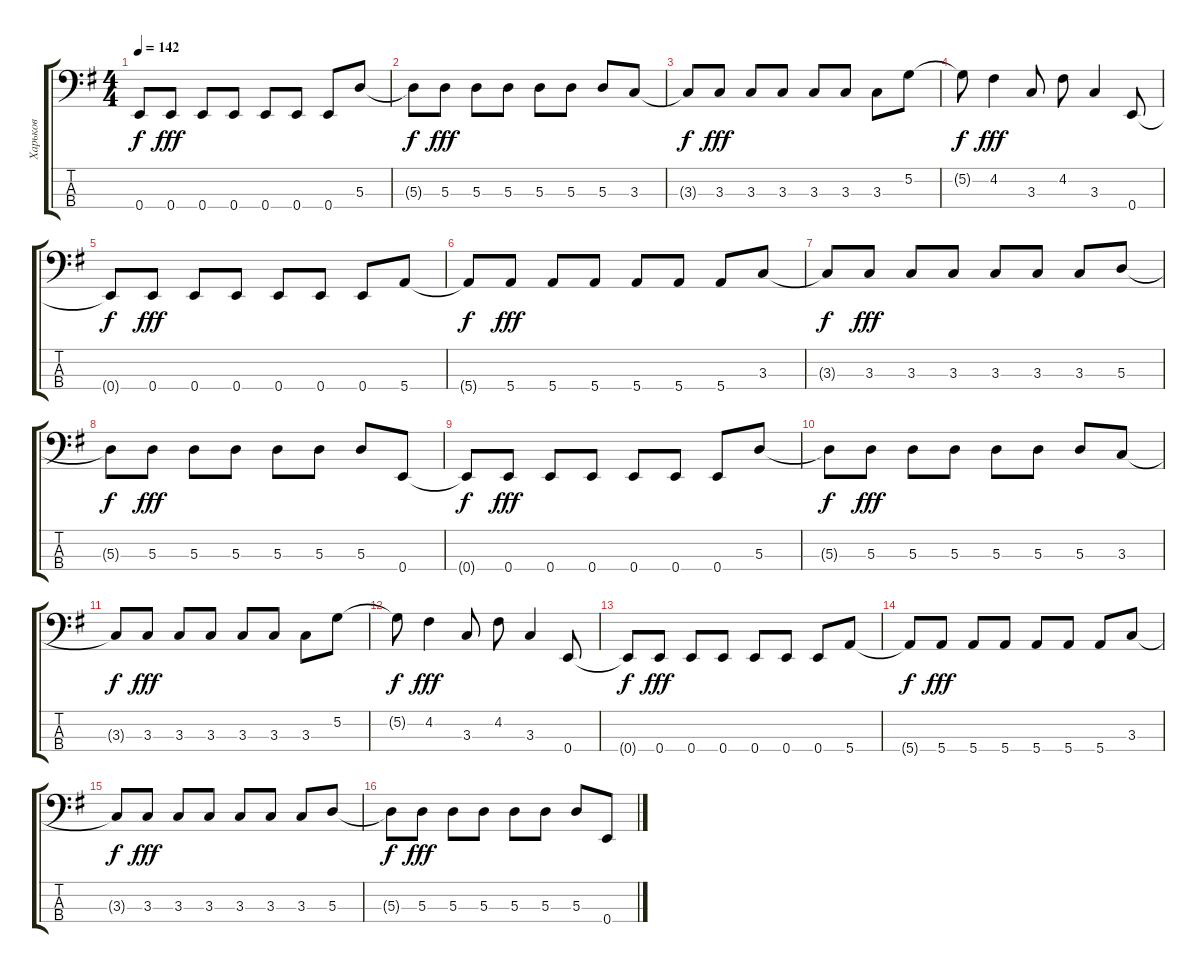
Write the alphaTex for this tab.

\track ("Харьков" "Харьков") {instrument electricbasspick}
\staff {score tabs}
\tuning (G2 D2 A1 E1) {hide}
\ts (4 4)
\tempo 142
\clef f4
\ks eminor
0.4{t}.8{dy f} 0.4.8{dy fff} 0.4.8 0.4.8 0.4.8 0.4.8 0.4.8 5.3.8 |
5.3{t}.8{dy f} 5.3.8{dy fff} 5.3.8 5.3.8 5.3.8 5.3.8 5.3.8 3.3.8 |
3.3{t}.8{dy f} 3.3.8{dy fff} 3.3.8 3.3.8 3.3.8 3.3.8 3.3.8 5.2.8 |
5.2{t}.8{dy f} 4.2.4{dy fff} 3.3.8 4.2.8 3.3.4 0.4.8 |
0.4{t}.8{dy f} 0.4.8{dy fff} 0.4.8 0.4.8 0.4.8 0.4.8 0.4.8 5.4.8 |
5.4{t}.8{dy f} 5.4.8{dy fff} 5.4.8 5.4.8 5.4.8 5.4.8 5.4.8 3.3.8 |
3.3{t}.8{dy f} 3.3.8{dy fff} 3.3.8 3.3.8 3.3.8 3.3.8 3.3.8 5.3.8 |
5.3{t}.8{dy f} 5.3.8{dy fff} 5.3.8 5.3.8 5.3.8 5.3.8 5.3.8 0.4.8 |
0.4{t}.8{dy f} 0.4.8{dy fff} 0.4.8 0.4.8 0.4.8 0.4.8 0.4.8 5.3.8 |
5.3{t}.8{dy f} 5.3.8{dy fff} 5.3.8 5.3.8 5.3.8 5.3.8 5.3.8 3.3.8 |
3.3{t}.8{dy f} 3.3.8{dy fff} 3.3.8 3.3.8 3.3.8 3.3.8 3.3.8 5.2.8 |
5.2{t}.8{dy f} 4.2.4{dy fff} 3.3.8 4.2.8 3.3.4 0.4.8 |
0.4{t}.8{dy f} 0.4.8{dy fff} 0.4.8 0.4.8 0.4.8 0.4.8 0.4.8 5.4.8 |
5.4{t}.8{dy f} 5.4.8{dy fff} 5.4.8 5.4.8 5.4.8 5.4.8 5.4.8 3.3.8 |
3.3{t}.8{dy f} 3.3.8{dy fff} 3.3.8 3.3.8 3.3.8 3.3.8 3.3.8 5.3.8 |
5.3{t}.8{dy f} 5.3.8{dy fff} 5.3.8 5.3.8 5.3.8 5.3.8 5.3.8 0.4.8
